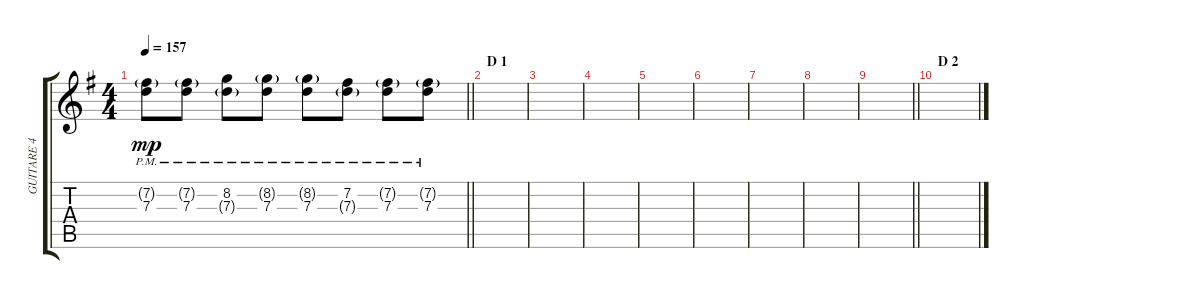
\track ("GUITARE 4" "GUITARE 4") {instrument distortionguitar}
\staff {score tabs}
\tuning (E4 B3 G3 D3 A2 E2) {hide}
\ts (4 4)
\tempo 157
\clef g2
\barLineRight lightlight
\ks g
(7.2{g} 7.3{pm}).8{dy mp} (7.2{g} 7.3{pm}).8 (8.2 7.3{g pm}).8 (8.2{g} 7.3{pm}).8 (8.2{g} 7.3{pm}).8 (7.2 7.3{g pm}).8 (7.2{g} 7.3{pm}).8 (7.2{g} 7.3{pm}).8 |
\section ("" "D 1")
|
|
|
|
|
|
|
\barLineRight lightlight
|
\section ("" "D 2")
